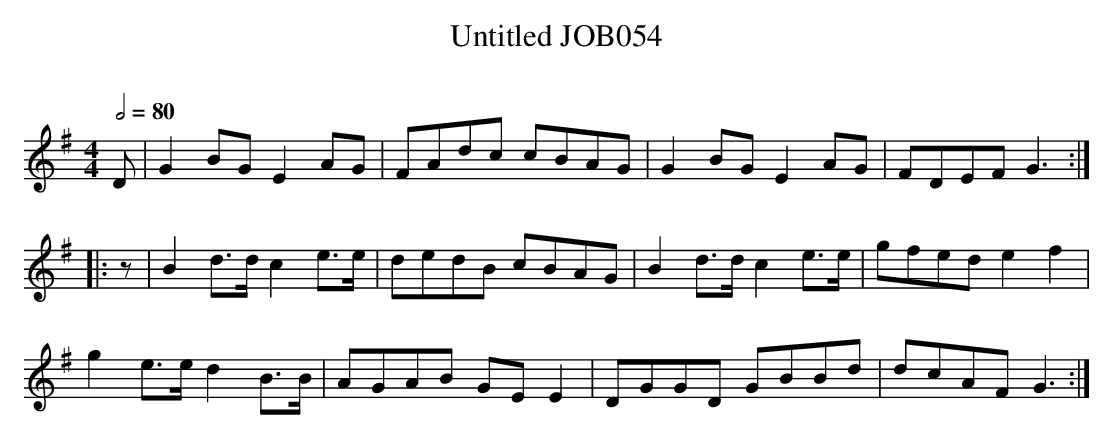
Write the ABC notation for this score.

X:1
T:Untitled JOB054
M:4/4
L:1/8
O:
Q:1/2=80
K:G
D|G2BG E2AG|FAdc cBAG|G2BG E2AG|FDEFG3:|
|:z|B2 d>d c2 e>e|dedB cBAG|B2 d>d c2 e>e|gfed e2 f2|
g2 e>e d2 B>B|AGAB GEE2|DGGD GBBd| dcAF G3:|
